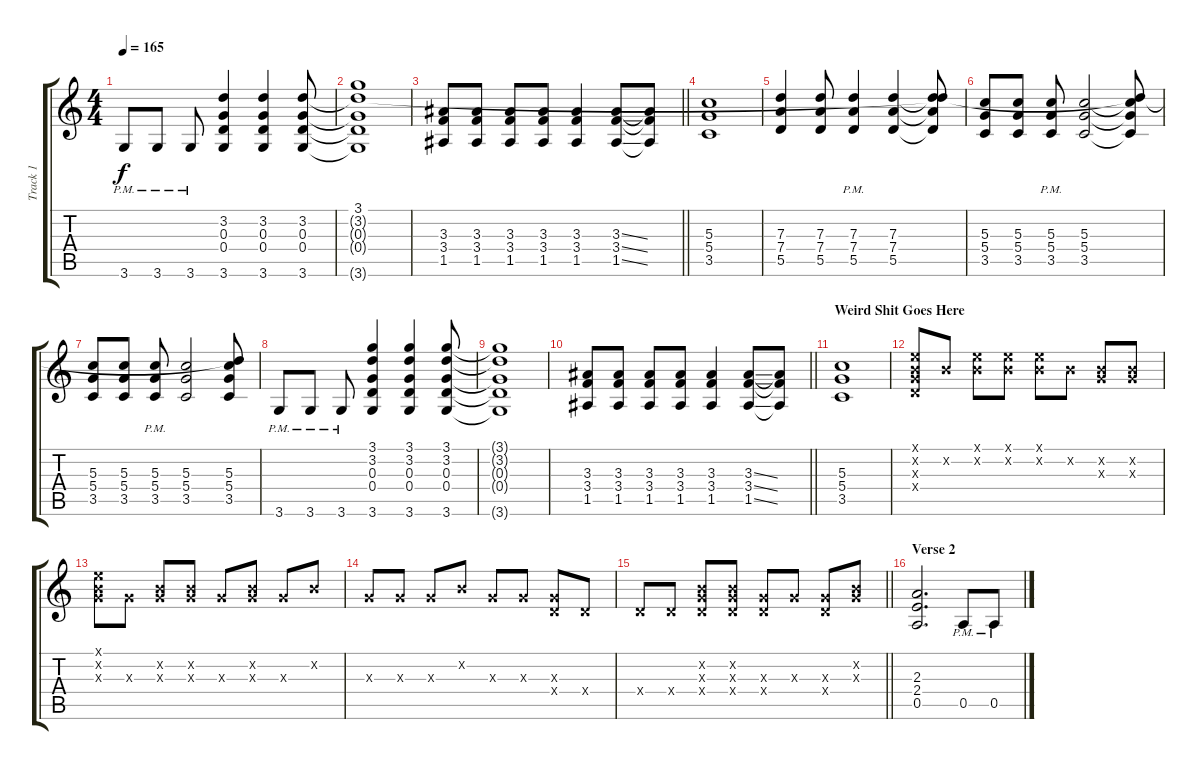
\track ("Track 1" "Track 1") {instrument overdrivenguitar}
\staff {score tabs}
\tuning (E4 B3 G3 D3 A2 E2) {hide}
\ts (4 4)
\tempo 165
\clef g2
\ks c
3.6{pm}.8{dy f} 3.6{pm}.8 3.6{pm}.8 (3.2 0.3 0.4 3.6).4 (3.2 0.3 0.4 3.6).4 (3.2 0.3 0.4 3.6).8 |
(3.1 3.2{t} 0.3{t} 0.4{t} 3.6{t}).1 |
\barLineRight lightlight
(3.3 3.4 1.5).8 (3.3 3.4 1.5).8 (3.3 3.4 1.5).8 (3.3 3.4 1.5).8 (3.3 3.4 1.5).4 (3.3{ss} 3.4{ss} 1.5{ss}).8 (3.3{t} 3.4{t} 1.5{t}).8 |
(5.3 5.4 3.5).1 |
(7.3 7.4 5.5).4 (7.3 7.4 5.5).8 (7.3{pm} 7.4{pm} 5.5{pm}).4 (7.3 7.4 5.5).4 (3.2{t} 7.3{t} 7.4{t} 5.5{t}).8 |
(5.3 5.4 3.5).8 (5.3 5.4 3.5).8 (5.3{pm} 5.4{pm} 3.5{pm}).8 (5.3 5.4 3.5).2 (3.2{t} 5.3{t} 5.4{t} 3.5{t}).8 |
(5.3 5.4 3.5).8 (5.3 5.4 3.5).8 (5.3{pm} 5.4{pm} 3.5{pm}).8 (5.3 5.4 3.5).2 (3.2{t} 5.3 5.4 3.5).8 |
3.6{pm}.8 3.6{pm}.8 3.6{pm}.8 (3.1 3.2 0.3 0.4 3.6).4 (3.1 3.2 0.3 0.4 3.6).4 (3.1 3.2 0.3 0.4 3.6).8 |
(3.1{t} 3.2{t} 0.3{t} 0.4{t} 3.6{t}).1 |
\barLineRight lightlight
(3.3 3.4 1.5).8 (3.3 3.4 1.5).8 (3.3 3.4 1.5).8 (3.3 3.4 1.5).8 (3.3 3.4 1.5).4 (3.3{ss} 3.4{ss} 1.5{ss}).8 (3.3{t} 3.4{t} 1.5{t}).8 |
\section ("" "Weird Shit Goes Here")
(5.3 5.4 3.5).1 |
(0.1{x} 0.2{x} 0.3{x} 0.4{x}).8 0.2{x}.8 (0.1{x} 0.2{x}).8 (0.1{x} 0.2{x}).8 (0.1{x} 0.2{x}).8 0.2{x}.8 (0.2{x} 0.3{x}).8 (0.2{x} 0.3{x}).8 |
(0.1{x} 0.2{x} 0.3{x}).8 0.3{x}.8 (0.2{x} 0.3{x}).8 (0.2{x} 0.3{x}).8 0.3{x}.8 (0.2{x} 0.3{x}).8 0.3{x}.8 0.2{x}.8 |
0.3{x}.8 0.3{x}.8 0.3{x}.8 0.2{x}.8 0.3{x}.8 0.3{x}.8 (0.3{x} 0.4{x}).8 0.4{x}.8 |
\barLineRight lightlight
0.4{x}.8 0.4{x}.8 (0.2{x} 0.3{x} 0.4{x}).8 (0.2{x} 0.3{x} 0.4{x}).8 (0.3{x} 0.4{x}).8 0.3{x}.8 (0.3{x} 0.4{x}).8 (0.2{x} 0.3{x}).8 |
\section ("" "Verse 2")
(2.3 2.4 0.5).2{d} 0.5{pm}.8 0.5{pm}.8
